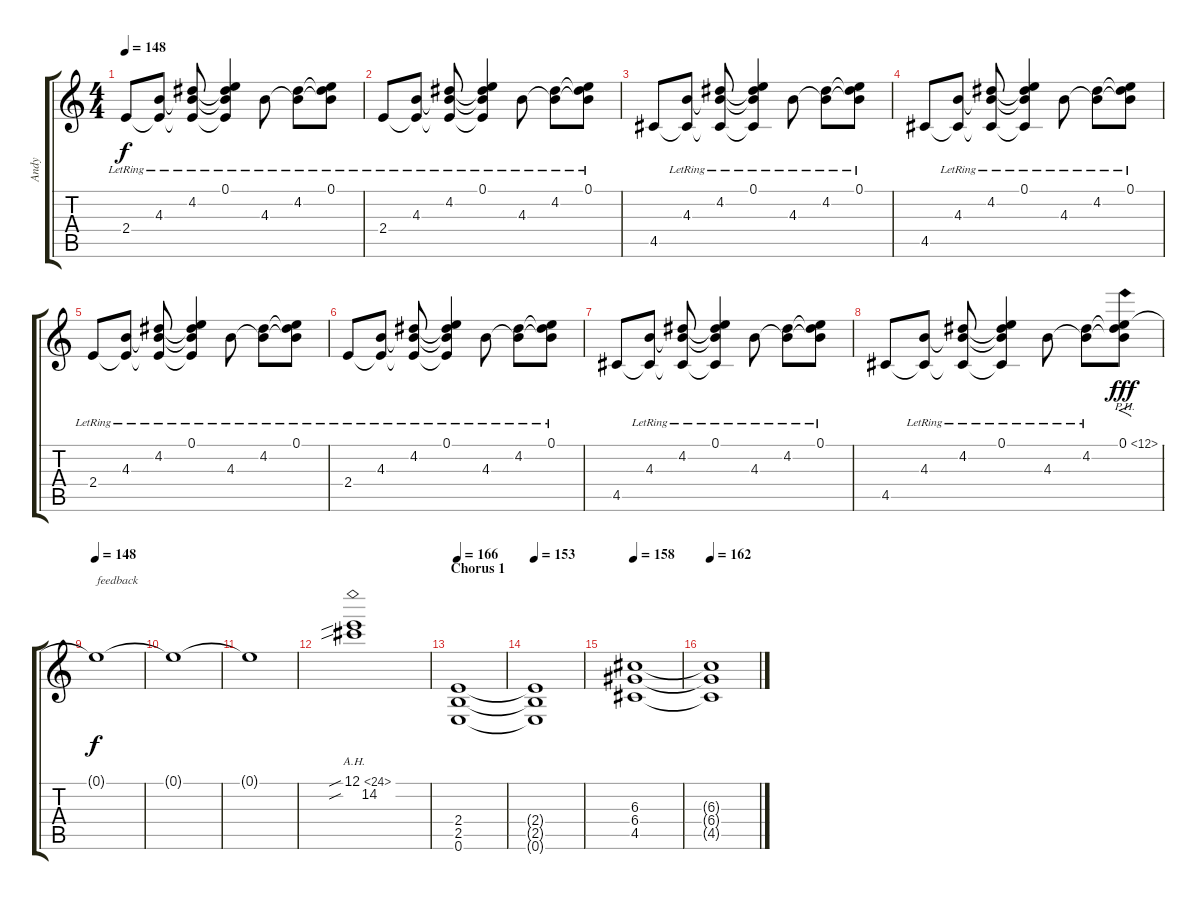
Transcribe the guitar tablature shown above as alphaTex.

\track ("Andy" "Andy") {instrument electricguitarjazz}
\staff {score tabs}
\tuning (E4 B3 G3 D3 A2 E2) {hide}
\ts (4 4)
\tempo 148
\clef g2
\ks c
2.4{lr}.8{dy f} (4.3{lr} 2.4{t}).8 (4.2{lr} 4.3{t} 2.4{t}).8 (0.1{lr} 4.2{t} 4.3{t} 2.4{t}).4 4.3{lr}.8 (4.2{lr} 4.3{t}).8 (0.1{lr} 4.2{t} 4.3{t}).8 |
2.4{lr}.8 (4.3{lr} 2.4{t}).8 (4.2{lr} 4.3{t} 2.4{t}).8 (0.1{lr} 4.2{t} 4.3{t} 2.4{t}).4 4.3{lr}.8 (4.2{lr} 4.3{t}).8 (0.1{lr} 4.2{t} 4.3{t}).8 |
4.5.8 (4.3{lr} 4.5{t}).8 (4.2{lr} 4.3{t} 4.5{t}).8 (0.1{lr} 4.2{t} 4.3{t} 4.5{t}).4 4.3{lr}.8 (4.2{lr} 4.3{t}).8 (0.1{lr} 4.2{t} 4.3{t}).8 |
4.5.8 (4.3{lr} 4.5{t}).8 (4.2{lr} 4.3{t} 4.5{t}).8 (0.1{lr} 4.2{t} 4.3{t} 4.5{t}).4 4.3{lr}.8 (4.2{lr} 4.3{t}).8 (0.1{lr} 4.2{t} 4.3{t}).8 |
2.4{lr}.8 (4.3{lr} 2.4{t}).8 (4.2{lr} 4.3{t} 2.4{t}).8 (0.1{lr} 4.2{t} 4.3{t} 2.4{t}).4 4.3{lr}.8 (4.2{lr} 4.3{t}).8 (0.1{lr} 4.2{t} 4.3{t}).8 |
2.4{lr}.8 (4.3{lr} 2.4{t}).8 (4.2{lr} 4.3{t} 2.4{t}).8 (0.1{lr} 4.2{t} 4.3{t} 2.4{t}).4 4.3{lr}.8 (4.2{lr} 4.3{t}).8 (0.1{lr} 4.2{t} 4.3{t}).8 |
4.5.8 (4.3{lr} 4.5{t}).8 (4.2{lr} 4.3{t} 4.5{t}).8 (0.1{lr} 4.2{t} 4.3{t} 4.5{t}).4 4.3{lr}.8 (4.2{lr} 4.3{t}).8 (0.1{lr} 4.2{t} 4.3{t}).8 |
4.5.8 (4.3{lr} 4.5{t}).8 (4.2{lr} 4.3{t} 4.5{t}).8 (0.1{lr} 4.2{t} 4.3{t} 4.5{t}).4 4.3{lr}.8 (4.2{lr} 4.3{t}).8 (0.1{ph 12} 4.2{t} 4.3{t}).8{f dy fff instrument distortionguitar} |
\tempo 147
\tempo 148
0.1{t}.1{txt "feedback" dy f instrument distortionguitar} |
0.1{t}.1 |
0.1{t}.1 |
(12.1{ah 12 sib} 14.2{sib}).1 |
\section ("" "Chorus 1")
\tempo 164
\tempo 166
(2.4 2.5 0.6).1 |
\tempo 153
(2.4{t} 2.5{t} 0.6{t}).1 |
\tempo 158
(6.3 6.4 4.5).1 |
\tempo 162
(6.3{t} 6.4{t} 4.5{t}).1
